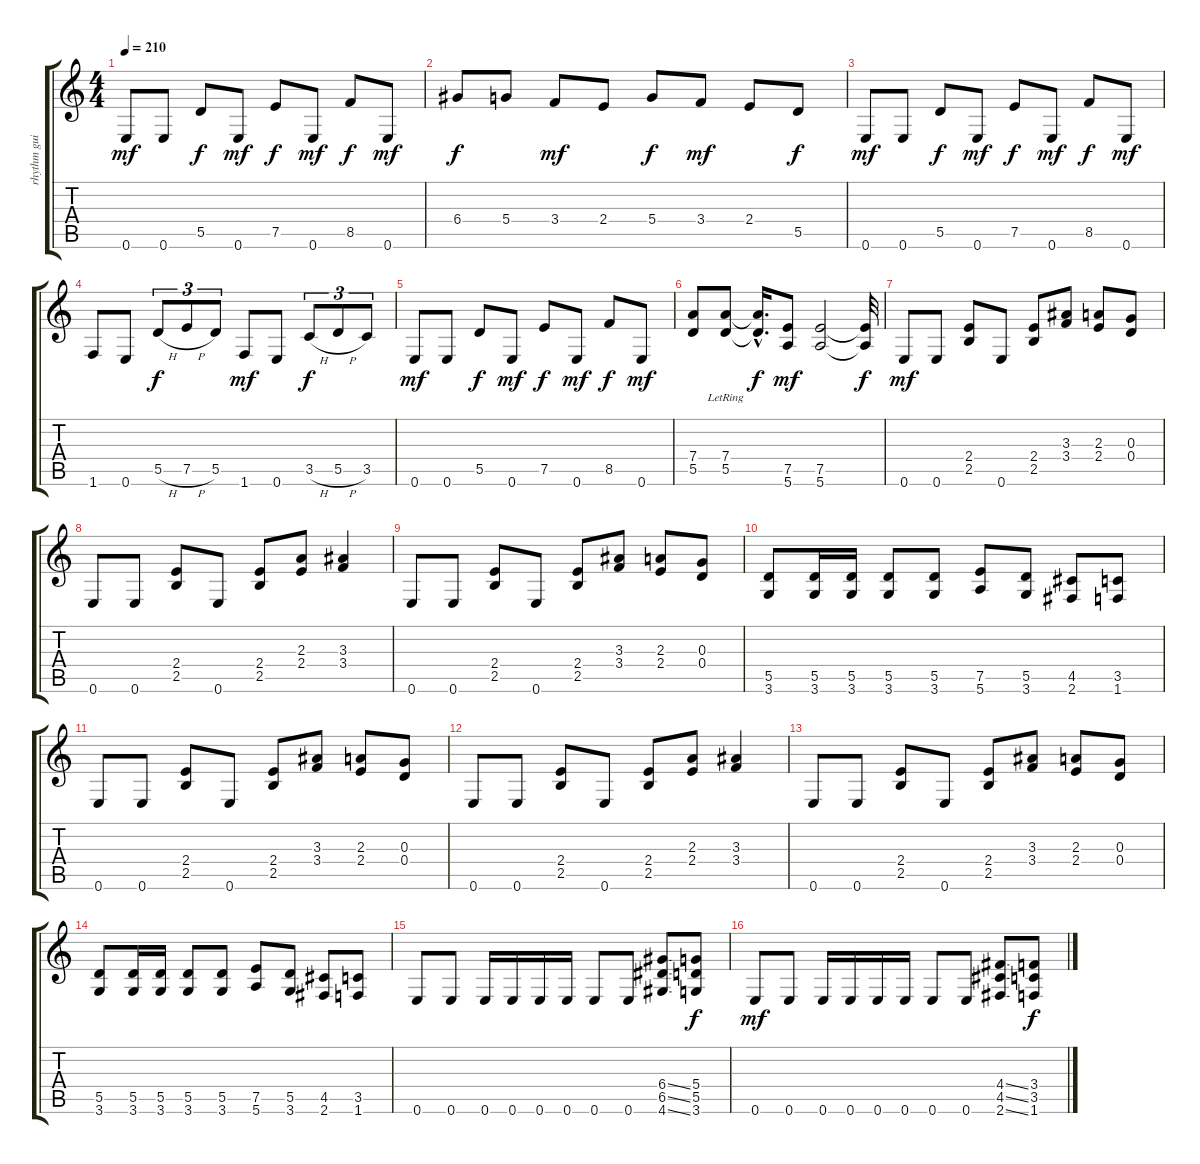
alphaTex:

\track ("rhythm guitar II" "rhythm gui") {instrument distortionguitar}
\staff {score tabs}
\tuning (E4 B3 G3 D3 A2 E2) {hide}
\ts (4 4)
\tempo 210
\clef g2
\ks c
0.6.8{dy mf} 0.6.8 5.5.8{dy f} 0.6.8{dy mf} 7.5.8{dy f} 0.6.8{dy mf} 8.5.8{dy f} 0.6.8{dy mf} |
6.4.8{dy f} 5.4.8 3.4.8{dy mf} 2.4.8 5.4.8{dy f} 3.4.8{dy mf} 2.4.8 5.5.8{dy f} |
0.6.8{dy mf} 0.6.8 5.5.8{dy f} 0.6.8{dy mf} 7.5.8{dy f} 0.6.8{dy mf} 8.5.8{dy f} 0.6.8{dy mf} |
1.6.8 0.6.8 5.5{h}.8{tu (3 2) dy f} 7.5{h}.8{tu (3 2)} 5.5.8{tu (3 2)} 1.6.8{dy mf} 0.6.8 3.5{h}.8{tu (3 2) dy f} 5.5{h}.8{tu (3 2)} 3.5.8{tu (3 2)} |
0.6.8{dy mf} 0.6.8 5.5.8{dy f} 0.6.8{dy mf} 7.5.8{dy f} 0.6.8{dy mf} 8.5.8{dy f} 0.6.8{dy mf} |
(7.4 5.5).8 (7.4{lr} 5.5{lr}).8 (7.4{hac t} 5.5{hac t}).16{d dy f} (7.5 5.6).8{dy mf} (7.5 5.6).2 (7.5{t} 5.6{t}).32{dy f} |
0.6.8{dy mf} 0.6.8 (2.4 2.5).8 0.6.8 (2.4 2.5).8 (3.3 3.4).8 (2.3 2.4).8 (0.3 0.4).8 |
0.6.8 0.6.8 (2.4 2.5).8 0.6.8 (2.4 2.5).8 (2.3 2.4).8 (3.3 3.4).4 |
0.6.8 0.6.8 (2.4 2.5).8 0.6.8 (2.4 2.5).8 (3.3 3.4).8 (2.3 2.4).8 (0.3 0.4).8 |
(5.5 3.6).8 (5.5 3.6).16 (5.5 3.6).16 (5.5 3.6).8 (5.5 3.6).8 (7.5 5.6).8 (5.5 3.6).8 (4.5 2.6).8 (3.5 1.6).8 |
0.6.8 0.6.8 (2.4 2.5).8 0.6.8 (2.4 2.5).8 (3.3 3.4).8 (2.3 2.4).8 (0.3 0.4).8 |
0.6.8 0.6.8 (2.4 2.5).8 0.6.8 (2.4 2.5).8 (2.3 2.4).8 (3.3 3.4).4 |
0.6.8 0.6.8 (2.4 2.5).8 0.6.8 (2.4 2.5).8 (3.3 3.4).8 (2.3 2.4).8 (0.3 0.4).8 |
(5.5 3.6).8 (5.5 3.6).16 (5.5 3.6).16 (5.5 3.6).8 (5.5 3.6).8 (7.5 5.6).8 (5.5 3.6).8 (4.5 2.6).8 (3.5 1.6).8 |
0.6.8 0.6.8 0.6.16 0.6.16 0.6.16 0.6.16 0.6.8 0.6.8 (6.4{ss} 6.5{ss} 4.6{ss}).8 (5.4 5.5 3.6).8{dy f} |
0.6.8{dy mf} 0.6.8 0.6.16 0.6.16 0.6.16 0.6.16 0.6.8 0.6.8 (4.4{ss} 4.5{ss} 2.6{ss}).8 (3.4 3.5 1.6).8{dy f}
